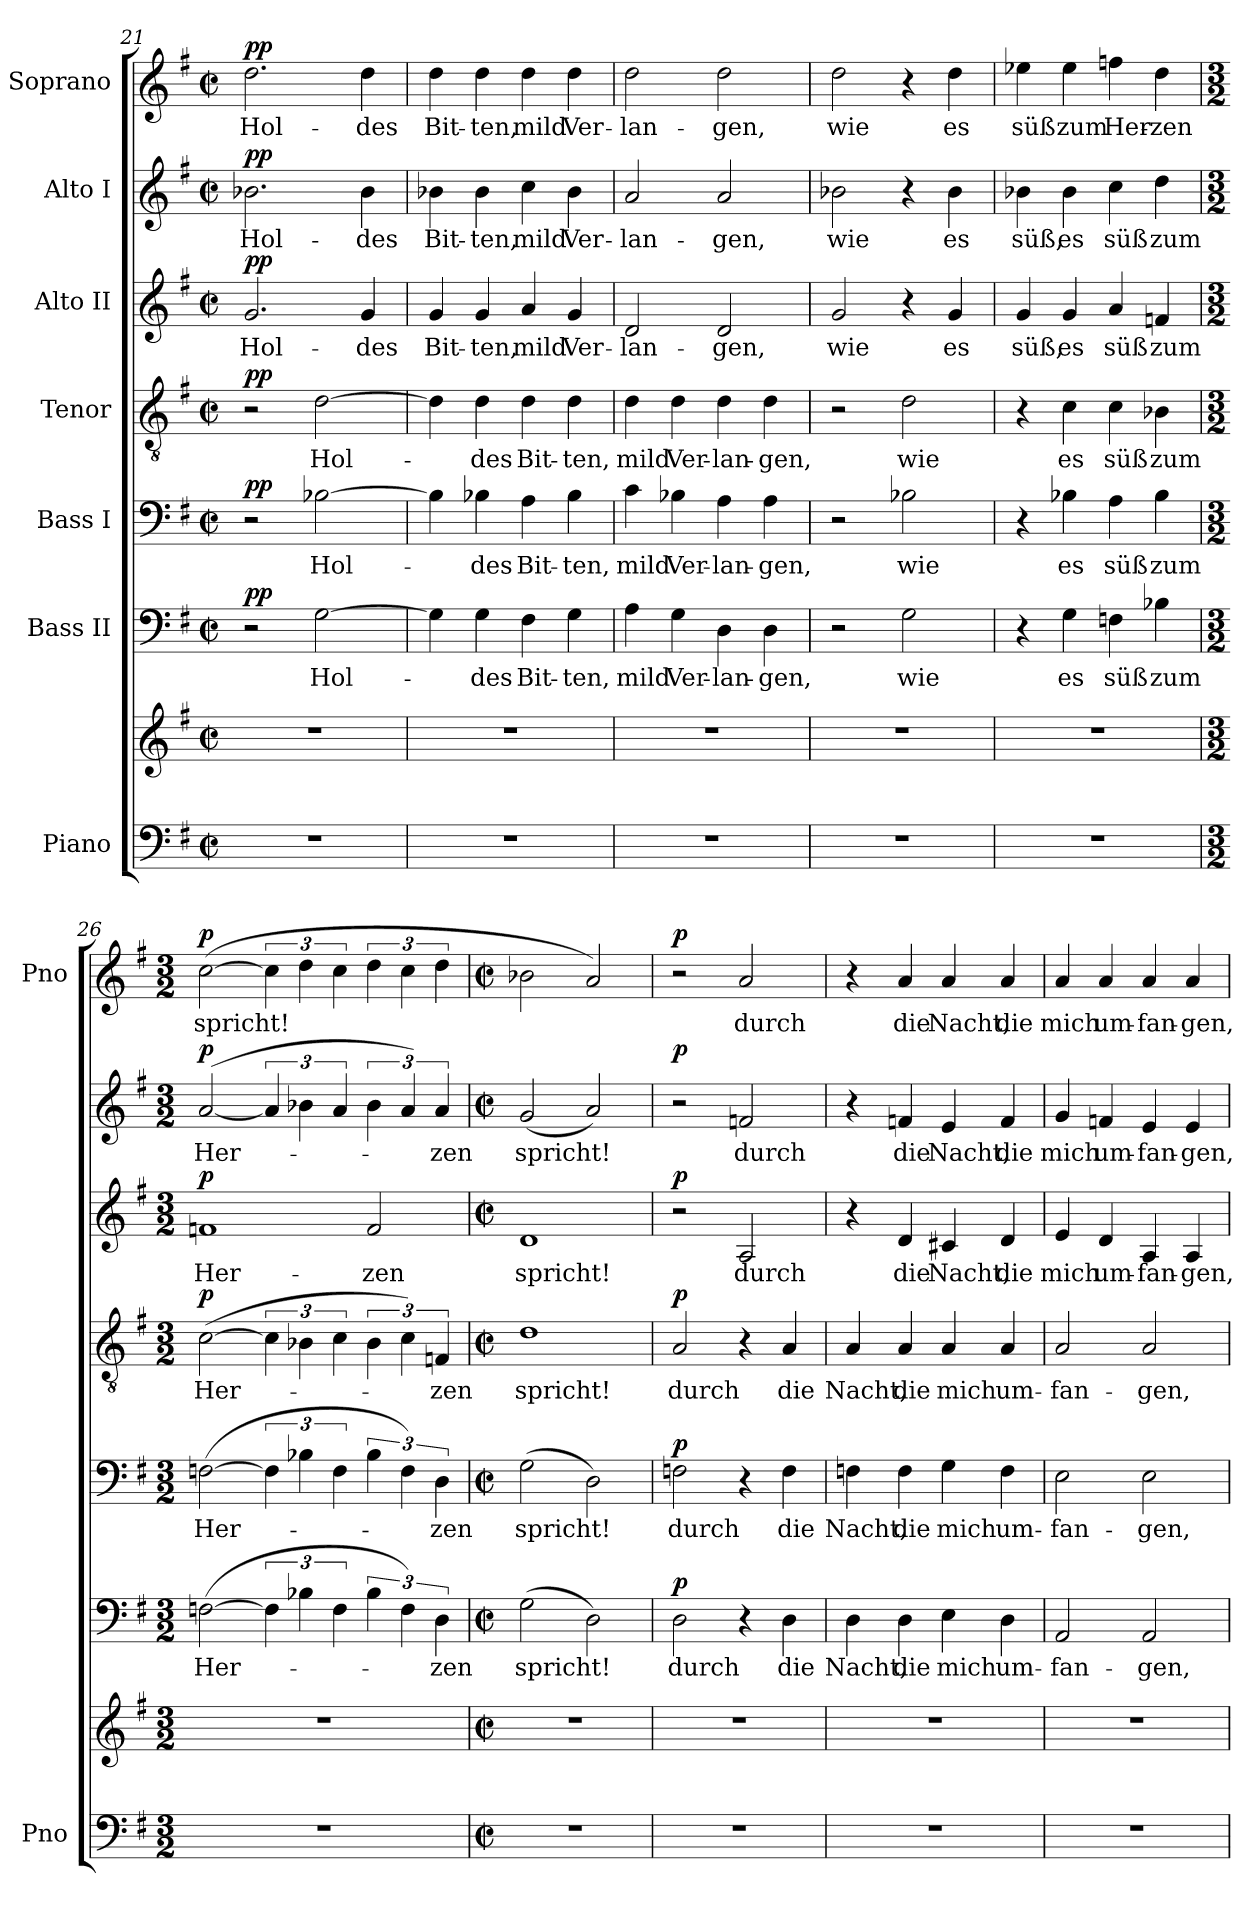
**kern	**kern	**kern	**text	**dynam	**kern	**text	**dynam	**kern	**text	**dynam	**kern	**text	**dynam	**kern	**text	**dynam	**kern	**text	**dynam
*part7	*part7	*part6	*part6	*part6	*part5	*part5	*part5	*part4	*part4	*part4	*part3	*part3	*part3	*part2	*part2	*part2	*part1	*part1	*part1
*staff8	*staff7	*staff6	*staff6	*staff6	*staff5	*staff5	*staff5	*staff4	*staff4	*staff4	*staff3	*staff3	*staff3	*staff2	*staff2	*staff2	*staff1	*staff1	*staff1
*I"Piano	*	*I"Bass II	*	*	*I"Bass I	*	*	*I"Tenor	*	*	*I"Alto II	*	*	*I"Alto I	*	*	*I"Soprano	*	*
*I'Pno	*	*	*	*	*	*	*	*	*	*	*	*	*	*	*	*	*I'Pno	*	*
*clefF4	*clefG2	*clefF4	*	*	*clefF4	*	*	*clefGv2	*	*	*clefG2	*	*	*clefG2	*	*	*clefG2	*	*
*k[f#]	*k[f#]	*k[f#]	*	*	*k[f#]	*	*	*k[f#]	*	*	*k[f#]	*	*	*k[f#]	*	*	*k[f#]	*	*
*G:	*G:	*G:	*	*	*G:	*	*	*G:	*	*	*G:	*	*	*G:	*	*	*G:	*	*
*M2/2	*M2/2	*M2/2	*	*	*M2/2	*	*	*M2/2	*	*	*M2/2	*	*	*M2/2	*	*	*M2/2	*	*
*met(c|)	*met(c|)	*met(c|)	*	*	*met(c|)	*	*	*met(c|)	*	*	*met(c|)	*	*	*met(c|)	*	*	*met(c|)	*	*
=21	=21	=21	=21	=21	=21	=21	=21	=21	=21	=21	=21	=21	=21	=21	=21	=21	=21	=21	=21
!	!	!	!	!LO:DY:b	!	!	!LO:DY:b	!	!	!LO:DY:b	!	!LO:LY:b	!LO:DY:b	!	!LO:LY:b	!LO:DY:b	!	!LO:LY:b	!LO:DY:b
1r	1r	2r	.	pp	2r	.	pp	2r	.	pp	2.g/	Hol-	pp	2.b-X\	Hol-	pp	2.dd\	Hol-	pp
!	!	!	!LO:LY:b	!	!	!LO:LY:b	!	!	!LO:LY:b	!	!	!	!	!	!	!	!	!	!
.	.	[2G\	Hol-	.	[2B-X\	Hol-	.	[2d\	Hol-	.	.	.	.	.	.	.	.	.	.
!	!	!	!	!	!	!	!	!	!	!	!	!LO:LY:b	!	!	!LO:LY:b	!	!	!LO:LY:b	!
.	.	.	.	.	.	.	.	.	.	.	4g/	-des	.	4b-\	-des	.	4dd\	-des	.
=22	=22	=22	=22	=22	=22	=22	=22	=22	=22	=22	=22	=22	=22	=22	=22	=22	=22	=22	=22
!	!	!	!	!	!	!	!	!	!	!	!	!LO:LY:b	!	!	!LO:LY:b	!	!	!LO:LY:b	!
1r	1r	4G\]	.	.	4B-\]	.	.	4d\]	.	.	4g/	Bit-	.	4b-X\	Bit-	.	4dd\	Bit-	.
!	!	!	!LO:LY:b	!	!	!LO:LY:b	!	!	!LO:LY:b	!	!	!LO:LY:b	!	!	!LO:LY:b	!	!	!LO:LY:b	!
.	.	4G\	-des	.	4B-X\	-des	.	4d\	-des	.	4g/	-ten,	.	4b-\	-ten,	.	4dd\	-ten,	.
!	!	!	!LO:LY:b	!	!	!LO:LY:b	!	!	!LO:LY:b	!	!	!LO:LY:b	!	!	!LO:LY:b	!	!	!LO:LY:b	!
.	.	4F#\	Bit-	.	4A\	Bit-	.	4d\	Bit-	.	4a/	mild	.	4cc\	mild	.	4dd\	mild	.
!	!	!	!LO:LY:b	!	!	!LO:LY:b	!	!	!LO:LY:b	!	!	!LO:LY:b	!	!	!LO:LY:b	!	!	!LO:LY:b	!
.	.	4G\	-ten,	.	4B-\	-ten,	.	4d\	-ten,	.	4g/	Ver-	.	4b-\	Ver-	.	4dd\	Ver-	.
!!LO:PB:g=z
=23	=23	=23	=23	=23	=23	=23	=23	=23	=23	=23	=23	=23	=23	=23	=23	=23	=23	=23	=23
!	!	!	!LO:LY:b	!	!	!LO:LY:b	!	!	!LO:LY:b	!	!	!LO:LY:b	!	!	!LO:LY:b	!	!	!LO:LY:b	!
1r	1r	4A\	mild	.	4c\	mild	.	4d\	mild	.	2d/	-lan-	.	2a/	-lan-	.	2dd\	-lan-	.
!	!	!	!LO:LY:b	!	!	!LO:LY:b	!	!	!LO:LY:b	!	!	!	!	!	!	!	!	!	!
.	.	4G\	Ver-	.	4B-X\	Ver-	.	4d\	Ver-	.	.	.	.	.	.	.	.	.	.
!	!	!	!LO:LY:b	!	!	!LO:LY:b	!	!	!LO:LY:b	!	!	!LO:LY:b	!	!	!LO:LY:b	!	!	!LO:LY:b	!
.	.	4D\	-lan-	.	4A\	-lan-	.	4d\	-lan-	.	2d/	-gen,	.	2a/	-gen,	.	2dd\	-gen,	.
!	!	!	!LO:LY:b	!	!	!LO:LY:b	!	!	!LO:LY:b	!	!	!	!	!	!	!	!	!	!
.	.	4D\	-gen,	.	4A\	-gen,	.	4d\	-gen,	.	.	.	.	.	.	.	.	.	.
=24	=24	=24	=24	=24	=24	=24	=24	=24	=24	=24	=24	=24	=24	=24	=24	=24	=24	=24	=24
!	!	!	!	!	!	!	!	!	!	!	!	!LO:LY:b	!	!	!LO:LY:b	!	!	!LO:LY:b	!
1r	1r	2r	.	.	2r	.	.	2r	.	.	2g/	wie	.	2b-X\	wie	.	2dd\	wie	.
!	!	!	!LO:LY:b	!	!	!LO:LY:b	!	!	!LO:LY:b	!	!	!	!	!	!	!	!	!	!
.	.	2G\	wie	.	2B-X\	wie	.	2d\	wie	.	4r	.	.	4r	.	.	4r	.	.
!	!	!	!	!	!	!	!	!	!	!	!	!LO:LY:b	!	!	!LO:LY:b	!	!	!LO:LY:b	!
.	.	.	.	.	.	.	.	.	.	.	4g/	es	.	4b-\	es	.	4dd\	es	.
=25	=25	=25	=25	=25	=25	=25	=25	=25	=25	=25	=25	=25	=25	=25	=25	=25	=25	=25	=25
!	!	!	!	!	!	!	!	!	!	!	!	!LO:LY:b	!	!	!LO:LY:b	!	!	!LO:LY:b	!
1r	1r	4r	.	.	4r	.	.	4r	.	.	4g/	süß,	.	4b-X\	süß,	.	4ee-X\	süß	.
!	!	!	!LO:LY:b	!	!	!LO:LY:b	!	!	!LO:LY:b	!	!	!LO:LY:b	!	!	!LO:LY:b	!	!	!LO:LY:b	!
.	.	4G\	es	.	4B-X\	es	.	4c\	es	.	4g/	es	.	4b-\	es	.	4ee-\	zum	.
!	!	!	!LO:LY:b	!	!	!LO:LY:b	!	!	!LO:LY:b	!	!	!LO:LY:b	!	!	!LO:LY:b	!	!	!LO:LY:b	!
.	.	4Fn\	süß	.	4A\	süß	.	4c\	süß	.	4a/	süß	.	4cc\	süß	.	4ffn\	Her-	.
!	!	!	!LO:LY:b	!	!	!LO:LY:b	!	!	!LO:LY:b	!	!	!LO:LY:b	!	!	!LO:LY:b	!	!	!LO:LY:b	!
.	.	4B-X\	zum	.	4B-\	zum	.	4B-X\	zum	.	4fn/	zum	.	4dd\	zum	.	4dd\	-zen	.
=26	=26	=26	=26	=26	=26	=26	=26	=26	=26	=26	=26	=26	=26	=26	=26	=26	=26	=26	=26
*M3/2	*M3/2	*M3/2	*	*	*M3/2	*	*	*M3/2	*	*	*M3/2	*	*	*M3/2	*	*	*M3/2	*	*
!	!	!	!LO:LY:b	!	!	!LO:LY:b	!	!	!LO:LY:b	!LO:DY:b	!	!LO:LY:b	!LO:DY:b	!	!LO:LY:b	!LO:DY:b	!	!LO:LY:b	!LO:DY:b
1.r	1.r	(>[2Fn\	Her-	.	(>[2Fn\	Her-	.	(>[2c\	Her-	p	1fn	Her-	p	(>[2a/	Her-	p	(>[2cc\	spricht!	p
.	.	6F\]	.	.	6F\]	.	.	6c\]	.	.	.	.	.	6a/]	.	.	6cc\]	.	.
.	.	6B-X\	.	.	6B-X\	.	.	6B-X\	.	.	.	.	.	6b-X\	.	.	6dd\	.	.
.	.	6F\	.	.	6F\	.	.	6c\	.	.	.	.	.	6a/	.	.	6cc\	.	.
!	!	!	!	!	!	!	!	!	!	!	!	!LO:LY:b	!	!	!	!	!	!	!
.	.	6B-\	.	.	6B-\	.	.	6B-\	.	.	2f/	-zen	.	6b-\	.	.	6dd\	.	.
.	.	6F\)	.	.	6F\)	.	.	6c\)	.	.	.	.	.	6a/)	.	.	6cc\	.	.
!	!	!	!LO:LY:b	!	!	!LO:LY:b	!	!	!LO:LY:b	!	!	!	!	!	!LO:LY:b	!	!	!	!
.	.	6D\	-zen	.	6D\	-zen	.	6Fn/	-zen	.	.	.	.	6a/	-zen	.	6dd\	.	.
=27	=27	=27	=27	=27	=27	=27	=27	=27	=27	=27	=27	=27	=27	=27	=27	=27	=27	=27	=27
*M2/2	*M2/2	*M2/2	*	*	*M2/2	*	*	*M2/2	*	*	*M2/2	*	*	*M2/2	*	*	*M2/2	*	*
*met(c|)	*met(c|)	*met(c|)	*	*	*met(c|)	*	*	*met(c|)	*	*	*met(c|)	*	*	*met(c|)	*	*	*met(c|)	*	*
!	!	!	!LO:LY:b	!	!	!LO:LY:b	!	!	!LO:LY:b	!	!	!LO:LY:b	!	!	!LO:LY:b	!	!	!	!
1r	1r	(>2G\	spricht!	.	(>2G\	spricht!	.	1d	spricht!	.	1d	spricht!	.	(<2g/	spricht!	.	2b-X\	.	.
.	.	2D\)	.	.	2D\)	.	.	.	.	.	.	.	.	2a/)	.	.	2a/)	.	.
!!LO:PB:g=z
=28	=28	=28	=28	=28	=28	=28	=28	=28	=28	=28	=28	=28	=28	=28	=28	=28	=28	=28	=28
!	!	!	!LO:LY:b	!LO:DY:b	!	!LO:LY:b	!LO:DY:b	!	!LO:LY:b	!LO:DY:b	!	!	!LO:DY:b	!	!	!LO:DY:b	!	!	!LO:DY:b
1r	1r	2D\	durch	p	2Fn\	durch	p	2A/	durch	p	2r	.	p	2r	.	p	2r	.	p
!	!	!	!	!	!	!	!	!	!	!	!	!LO:LY:b	!	!	!LO:LY:b	!	!	!LO:LY:b	!
.	.	4r	.	.	4r	.	.	4r	.	.	2A/	durch	.	2fn/	durch	.	2a/	durch	.
!	!	!	!LO:LY:b	!	!	!LO:LY:b	!	!	!LO:LY:b	!	!	!	!	!	!	!	!	!	!
.	.	4D\	die	.	4F\	die	.	4A/	die	.	.	.	.	.	.	.	.	.	.
=29	=29	=29	=29	=29	=29	=29	=29	=29	=29	=29	=29	=29	=29	=29	=29	=29	=29	=29	=29
!	!	!	!LO:LY:b	!	!	!LO:LY:b	!	!	!LO:LY:b	!	!	!	!	!	!	!	!	!	!
1r	1r	4D\	Nacht,	.	4Fn\	Nacht,	.	4A/	Nacht,	.	4r	.	.	4r	.	.	4r	.	.
!	!	!	!LO:LY:b	!	!	!LO:LY:b	!	!	!LO:LY:b	!	!	!LO:LY:b	!	!	!LO:LY:b	!	!	!LO:LY:b	!
.	.	4D\	die	.	4F\	die	.	4A/	die	.	4d/	die	.	4fn/	die	.	4a/	die	.
!	!	!	!LO:LY:b	!	!	!LO:LY:b	!	!	!LO:LY:b	!	!	!LO:LY:b	!	!	!LO:LY:b	!	!	!LO:LY:b	!
.	.	4E\	mich	.	4G\	mich	.	4A/	mich	.	4c#X/	Nacht,	.	4e/	Nacht,	.	4a/	Nacht,	.
!	!	!	!LO:LY:b	!	!	!LO:LY:b	!	!	!LO:LY:b	!	!	!LO:LY:b	!	!	!LO:LY:b	!	!	!LO:LY:b	!
.	.	4D\	um-	.	4F\	um-	.	4A/	um-	.	4d/	die	.	4f/	die	.	4a/	die	.
=30	=30	=30	=30	=30	=30	=30	=30	=30	=30	=30	=30	=30	=30	=30	=30	=30	=30	=30	=30
!	!	!	!LO:LY:b	!	!	!LO:LY:b	!	!	!LO:LY:b	!	!	!LO:LY:b	!	!	!LO:LY:b	!	!	!LO:LY:b	!
1r	1r	2AA/	-fan-	.	2E\	-fan-	.	2A/	-fan-	.	4e/	mich	.	4g/	mich	.	4a/	mich	.
!	!	!	!	!	!	!	!	!	!	!	!	!LO:LY:b	!	!	!LO:LY:b	!	!	!LO:LY:b	!
.	.	.	.	.	.	.	.	.	.	.	4d/	um-	.	4fn/	um-	.	4a/	um-	.
!	!	!	!LO:LY:b	!	!	!LO:LY:b	!	!	!LO:LY:b	!	!	!LO:LY:b	!	!	!LO:LY:b	!	!	!LO:LY:b	!
.	.	2AA/	-gen,	.	2E\	-gen,	.	2A/	-gen,	.	4A/	-fan-	.	4e/	-fan-	.	4a/	-fan-	.
!	!	!	!	!	!	!	!	!	!	!	!	!LO:LY:b	!	!	!LO:LY:b	!	!	!LO:LY:b	!
.	.	.	.	.	.	.	.	.	.	.	4A/	-gen,	.	4e/	-gen,	.	4a/	-gen,	.
=	=	=	=	=	=	=	=	=	=	=	=	=	=	=	=	=	=	=	=
*-	*-	*-	*-	*-	*-	*-	*-	*-	*-	*-	*-	*-	*-	*-	*-	*-	*-	*-	*-
